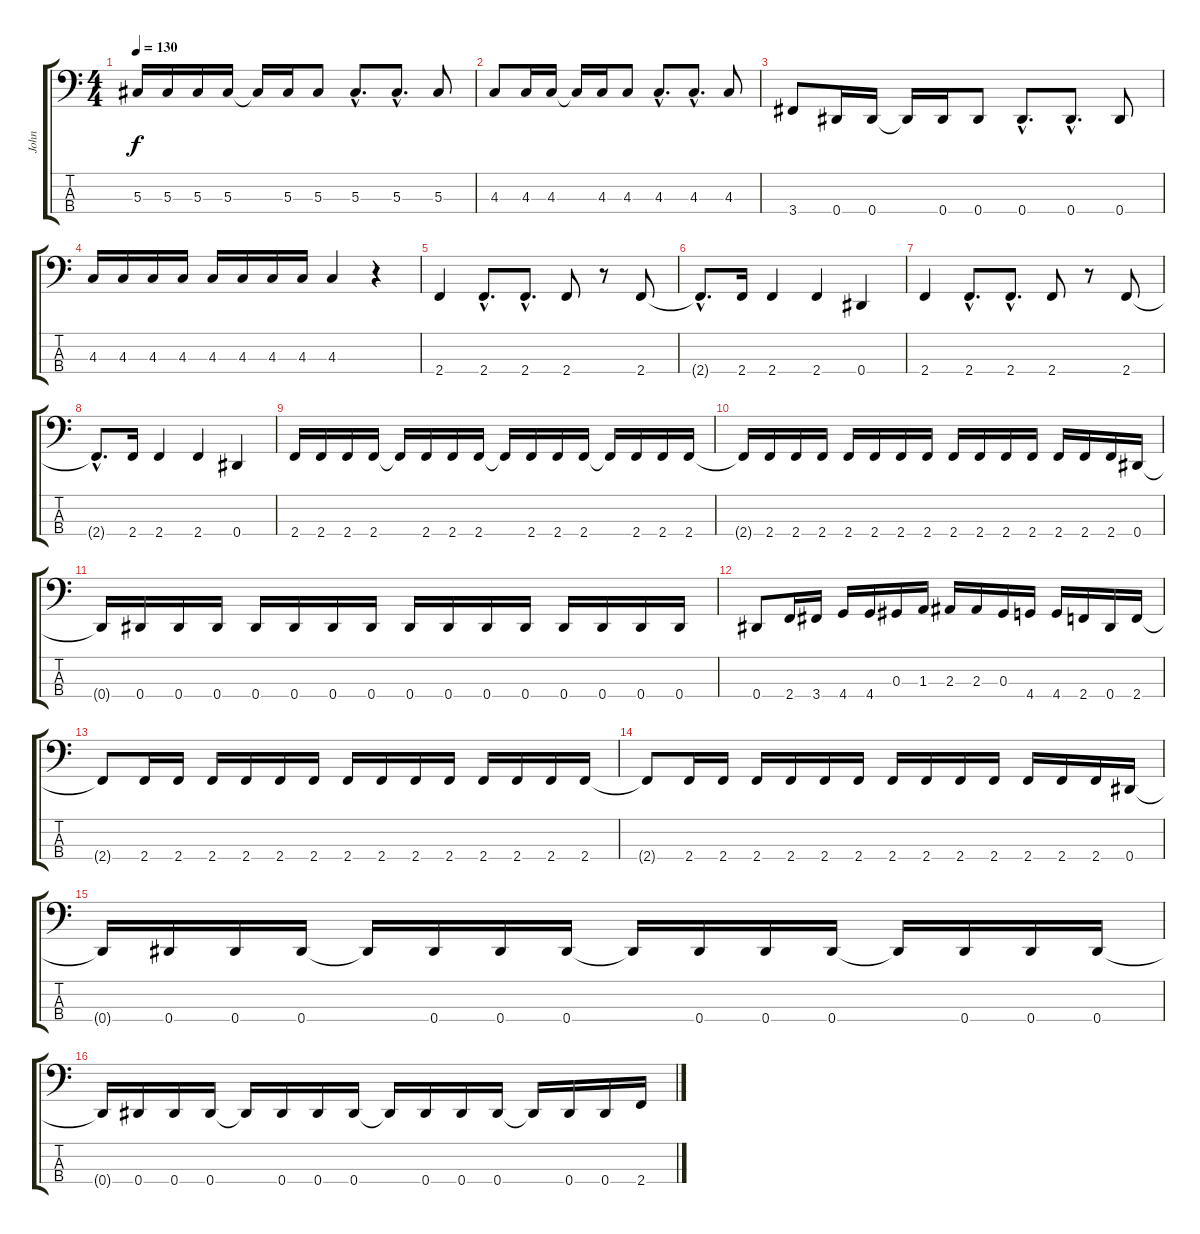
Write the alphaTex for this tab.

\track ("John" "John") {instrument electricbassfinger}
\staff {score tabs}
\tuning (Gb2 Db2 Ab1 Eb1) {hide}
\ts (4 4)
\tempo 130
\clef f4
\ks c
5.3.16{dy f} 5.3.16 5.3.16 5.3.16 5.3{t}.16 5.3.16 5.3.8 5.3{hac}.8{d} 5.3{hac}.8{d} 5.3.8 |
4.3.8 4.3.16 4.3.16 4.3{t}.16 4.3.16 4.3.8 4.3{hac}.8{d} 4.3{hac}.8{d} 4.3.8 |
3.4.8 0.4.16 0.4.16 0.4{t}.16 0.4.16 0.4.8 0.4{hac}.8{d} 0.4{hac}.8{d} 0.4.8 |
4.3.16 4.3.16 4.3.16 4.3.16 4.3.16 4.3.16 4.3.16 4.3.16 4.3.4 r.4 |
2.4.4 2.4{hac}.8{d} 2.4{hac}.8{d} 2.4.8 r.8 2.4.8 |
2.4{hac t}.8{d} 2.4.16 2.4.4 2.4.4 0.4.4 |
2.4.4 2.4{hac}.8{d} 2.4{hac}.8{d} 2.4.8 r.8 2.4.8 |
2.4{hac t}.8{d} 2.4.16 2.4.4 2.4.4 0.4.4 |
2.4.16 2.4.16 2.4.16 2.4.16 2.4{t}.16 2.4.16 2.4.16 2.4.16 2.4{t}.16 2.4.16 2.4.16 2.4.16 2.4{t}.16 2.4.16 2.4.16 2.4.16 |
2.4{t}.16 2.4.16 2.4.16 2.4.16 2.4.16 2.4.16 2.4.16 2.4.16 2.4.16 2.4.16 2.4.16 2.4.16 2.4.16 2.4.16 2.4.16 0.4.16 |
0.4{t}.16 0.4.16 0.4.16 0.4.16 0.4.16 0.4.16 0.4.16 0.4.16 0.4.16 0.4.16 0.4.16 0.4.16 0.4.16 0.4.16 0.4.16 0.4.16 |
0.4.8 2.4.16 3.4.16 4.4.16 4.4.16 0.3.16 1.3.16 2.3.16 2.3.16 0.3.16 4.4.16 4.4.16 2.4.16 0.4.16 2.4.16 |
2.4{t}.8 2.4.16 2.4.16 2.4.16 2.4.16 2.4.16 2.4.16 2.4.16 2.4.16 2.4.16 2.4.16 2.4.16 2.4.16 2.4.16 2.4.16 |
2.4{t}.8 2.4.16 2.4.16 2.4.16 2.4.16 2.4.16 2.4.16 2.4.16 2.4.16 2.4.16 2.4.16 2.4.16 2.4.16 2.4.16 0.4.16 |
0.4{t}.16 0.4.16 0.4.16 0.4.16 0.4{t}.16 0.4.16 0.4.16 0.4.16 0.4{t}.16 0.4.16 0.4.16 0.4.16 0.4{t}.16 0.4.16 0.4.16 0.4.16 |
0.4{t}.16 0.4.16 0.4.16 0.4.16 0.4{t}.16 0.4.16 0.4.16 0.4.16 0.4{t}.16 0.4.16 0.4.16 0.4.16 0.4{t}.16 0.4.16 0.4.16 2.4.16
